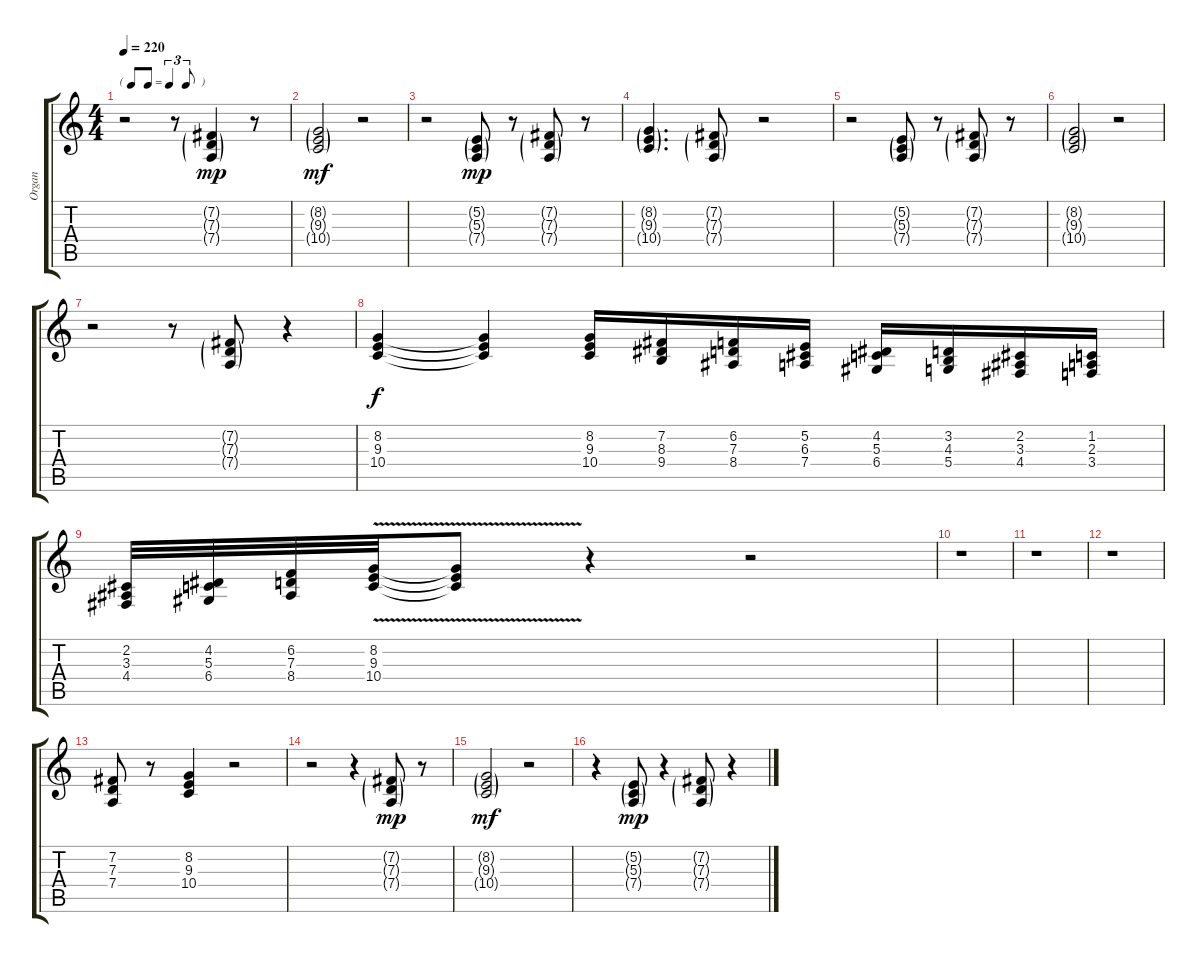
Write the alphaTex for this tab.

\track ("Organ" "Organ") {instrument rockorgan}
\staff {score tabs}
\tuning (E4 B3 G3 D3 A2 E2) {hide}
\ts (4 4)
\tf triplet8th
\tempo 220
\clef g2
\ks c
r.2{dy mp} r.8 (7.2{g} 7.3{g} 7.4{g}).4 r.8 |
(8.2{g} 9.3{g} 10.4{g}).2{dy mf} r.2 |
r.2 (5.2{g} 5.3{g} 7.4{g}).8{dy mp} r.8 (7.2{g} 7.3{g} 7.4{g}).8 r.8 |
(8.2{g} 9.3{g} 10.4{g}).4{d} (7.2{g} 7.3{g} 7.4{g}).8 r.2 |
r.2 (5.2{g} 5.3{g} 7.4{g}).8 r.8 (7.2{g} 7.3{g} 7.4{g}).8 r.8 |
(8.2{g} 9.3{g} 10.4{g}).2 r.2 |
r.2 r.8 (7.2{g} 7.3{g} 7.4{g}).8 r.4 |
(8.2 9.3 10.4).4{dy f} (8.2{t} 9.3{t} 10.4{t}).4 (8.2 9.3 10.4).16 (7.2 8.3 9.4).16 (6.2 7.3 8.4).16 (5.2 6.3 7.4).16 (4.2 5.3 6.4).16 (3.2 4.3 5.4).16 (2.2 3.3 4.4).16 (1.2 2.3 3.4).16 |
(2.2 3.3 4.4).32 (4.2 5.3 6.4).32 (6.2 7.3 8.4).32 (8.2{v} 9.3{v} 10.4{v}).32 (8.2{t} 9.3{t} 10.4{t}).8 r.4 r.2 |
r.1 |
r.1 |
r.1 |
(7.2 7.3 7.4).8 r.8 (8.2 9.3 10.4).4 r.2 |
r.2 r.4 (7.2{g} 7.3{g} 7.4{g}).8{dy mp} r.8 |
(8.2{g} 9.3{g} 10.4{g}).2{dy mf} r.2 |
r.4 (5.2{g} 5.3{g} 7.4{g}).8{dy mp} r.4 (7.2{g} 7.3{g} 7.4{g}).8 r.4
